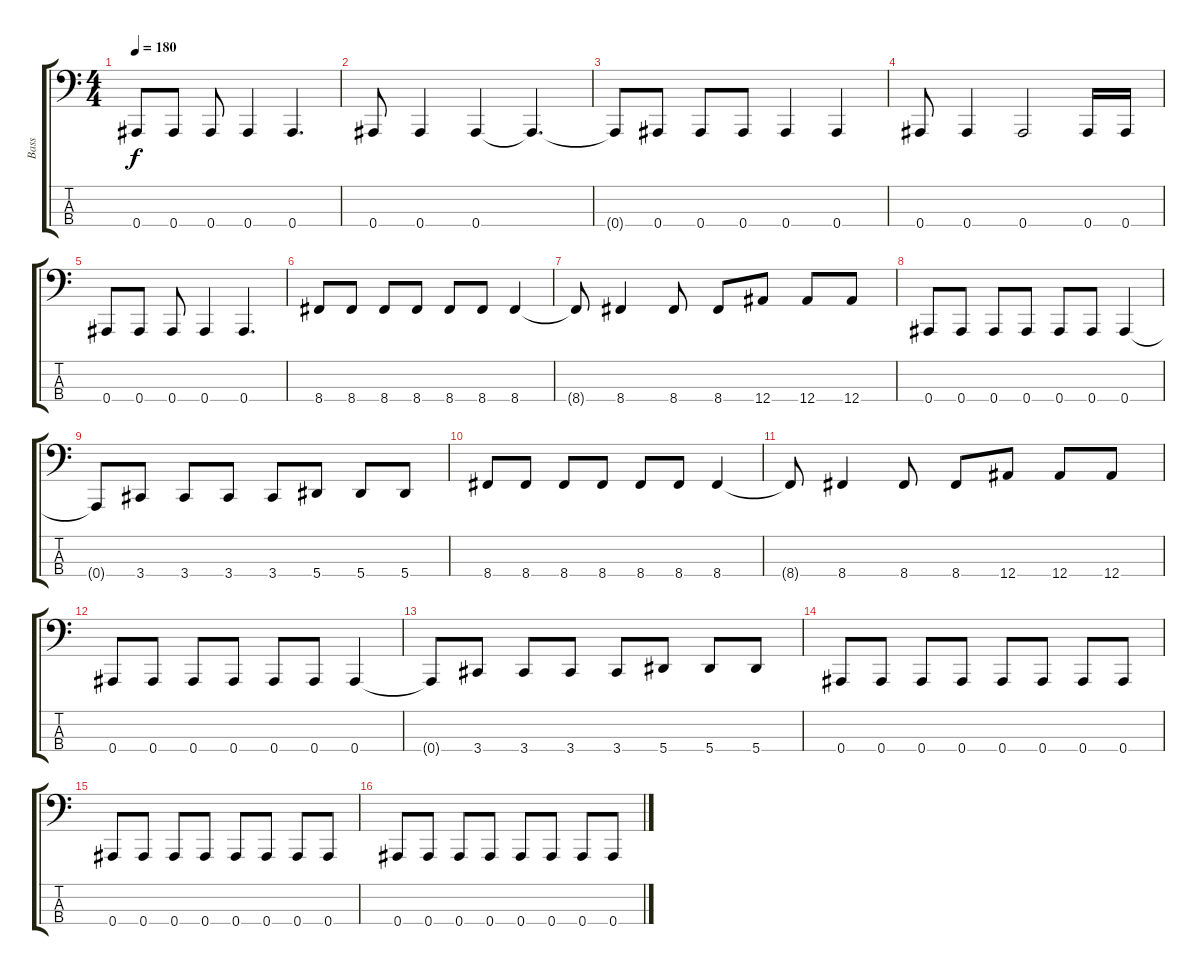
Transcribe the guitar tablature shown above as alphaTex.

\track ("Bass" "Bass") {instrument electricbasspick bank 255}
\staff {score tabs}
\tuning (Eb2 Bb1 F1 Bb0) {hide}
\ts (4 4)
\tempo 180
\clef f4
\ks c
0.4.8{dy f} 0.4.8 0.4.8 0.4.4 0.4.4{d} |
0.4.8 0.4.4 0.4.4 0.4{t}.4{d} |
0.4{t}.8 0.4.8 0.4.8 0.4.8 0.4.4 0.4.4 |
0.4.8 0.4.4 0.4.2 0.4.16 0.4.16 |
0.4.8 0.4.8 0.4.8 0.4.4 0.4.4{d} |
8.4.8 8.4.8 8.4.8 8.4.8 8.4.8 8.4.8 8.4.4 |
8.4{t}.8 8.4.4 8.4.8 8.4.8 12.4.8 12.4.8 12.4.8 |
0.4.8 0.4.8 0.4.8 0.4.8 0.4.8 0.4.8 0.4.4 |
0.4{t}.8 3.4.8 3.4.8 3.4.8 3.4.8 5.4.8 5.4.8 5.4.8 |
8.4.8 8.4.8 8.4.8 8.4.8 8.4.8 8.4.8 8.4.4 |
8.4{t}.8 8.4.4 8.4.8 8.4.8 12.4.8 12.4.8 12.4.8 |
0.4.8 0.4.8 0.4.8 0.4.8 0.4.8 0.4.8 0.4.4 |
0.4{t}.8 3.4.8 3.4.8 3.4.8 3.4.8 5.4.8 5.4.8 5.4.8 |
0.4.8 0.4.8 0.4.8 0.4.8 0.4.8 0.4.8 0.4.8 0.4.8 |
0.4.8 0.4.8 0.4.8 0.4.8 0.4.8 0.4.8 0.4.8 0.4.8 |
0.4.8 0.4.8 0.4.8 0.4.8 0.4.8 0.4.8 0.4.8 0.4.8
